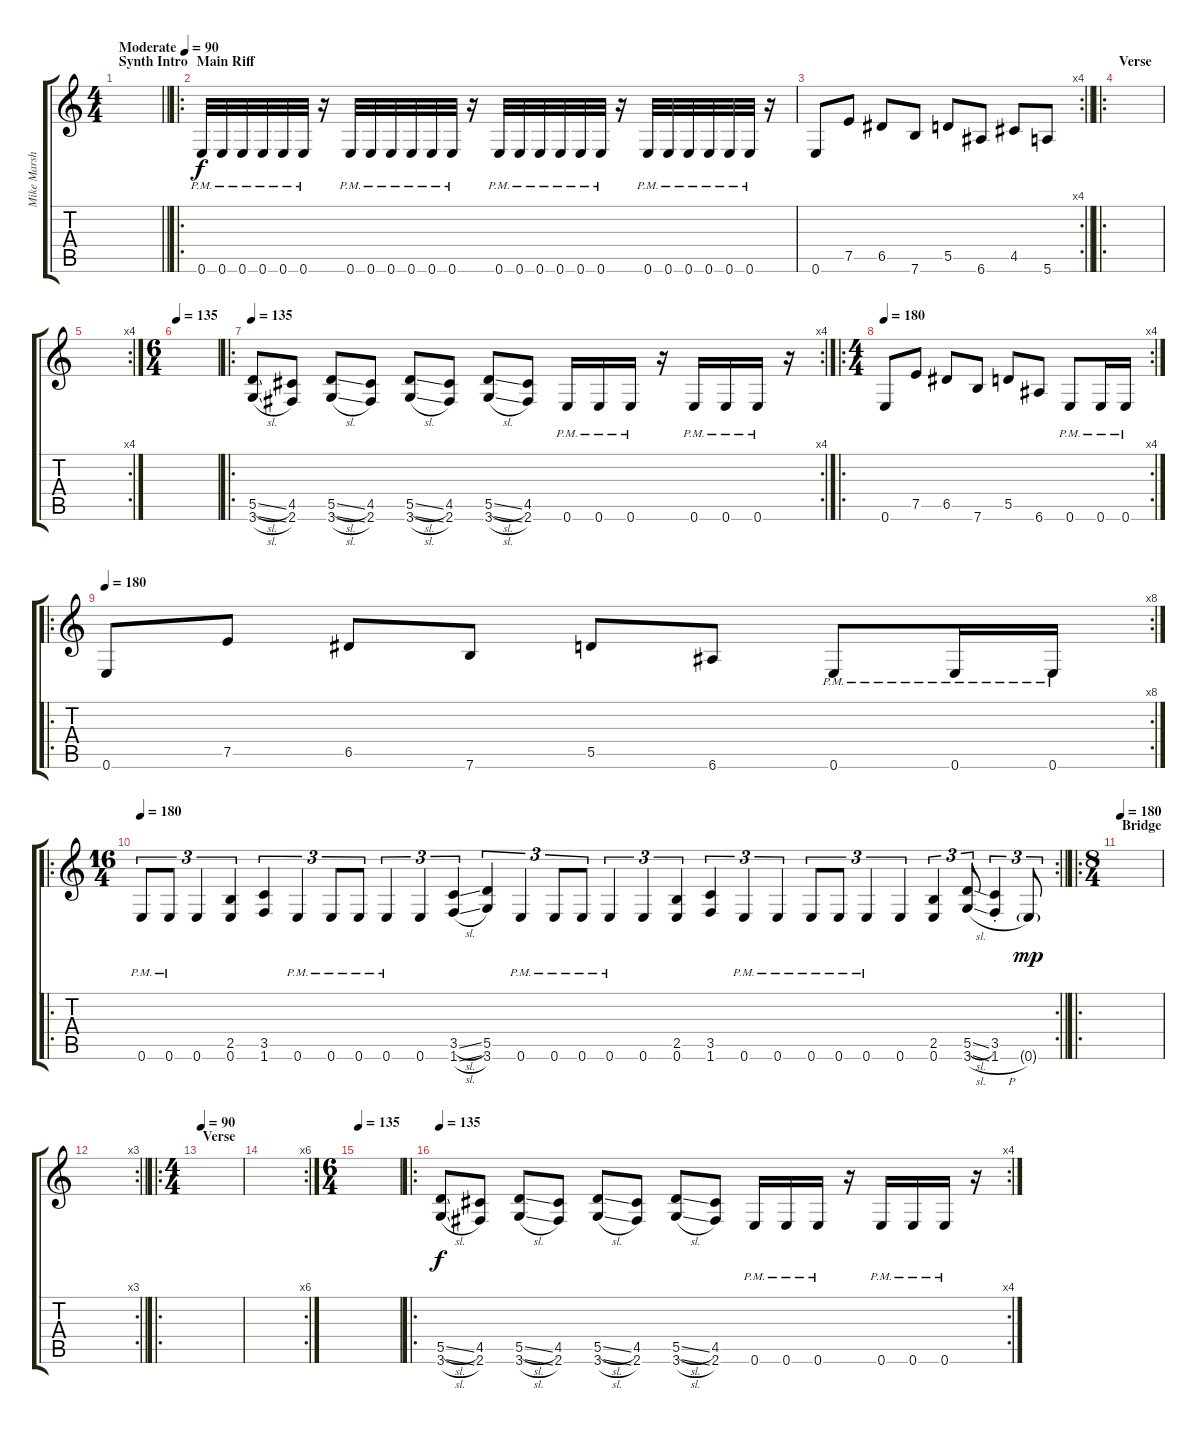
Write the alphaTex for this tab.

\track ("Mike Marsh" "Mike Marsh") {instrument distortionguitar}
\staff {score tabs}
\tuning (E4 B3 G3 D3 A2 E2) {hide}
\ts (4 4)
\section ("" "Synth Intro")
\tempo (90 "Moderate")
\clef g2
\barLineRight lightlight
\ks c
|
\ro
\section ("" "Main Riff")
0.6{pm}.32 0.6{pm}.32 0.6{pm}.32 0.6{pm}.32 0.6{pm}.32 0.6{pm}.32 r.16 0.6{pm}.32 0.6{pm}.32 0.6{pm}.32 0.6{pm}.32 0.6{pm}.32 0.6{pm}.32 r.16 0.6{pm}.32 0.6{pm}.32 0.6{pm}.32 0.6{pm}.32 0.6{pm}.32 0.6{pm}.32 r.16 0.6{pm}.32 0.6{pm}.32 0.6{pm}.32 0.6{pm}.32 0.6{pm}.32 0.6{pm}.32 r.16 |
\rc 4
\barLineRight lightlight
0.6.8 7.5.8 6.5.8 7.6.8 5.5.8 6.6.8 4.5.8 5.6.8 |
\ro
\section ("" "Verse")
|
\rc 4
|
\ts (6 4)
\tempo 135
|
\ro
\rc 4
\tempo 135
(5.5{sl} 3.6{sl}).8 (4.5 2.6).8 (5.5{sl} 3.6{sl}).8 (4.5 2.6).8 (5.5{sl} 3.6{sl}).8 (4.5 2.6).8 (5.5{sl} 3.6{sl}).8 (4.5 2.6).8 0.6{pm}.16 0.6{pm}.16 0.6{pm}.16 r.16 0.6{pm}.16 0.6{pm}.16 0.6{pm}.16 r.16 |
\ro
\rc 4
\ts (4 4)
\tempo 180
0.6.8 7.5.8 6.5.8 7.6.8 5.5.8 6.6.8 0.6{pm}.8 0.6{pm}.16 0.6{pm}.16 |
\ro
\rc 8
\tempo 180
0.6.8 7.5.8 6.5.8 7.6.8 5.5.8 6.6.8 0.6{pm}.8 0.6{pm}.16 0.6{pm}.16 |
\ro
\rc 2
\ts (16 4)
\tempo 180
\barLineRight lightlight
0.6{pm}.8{tu (3 2)} 0.6{pm}.8{tu (3 2)} 0.6.4{tu (3 2)} (2.5 0.6).4{tu (3 2)} (3.5 1.6).4{tu (3 2)} 0.6{pm}.4{tu (3 2)} 0.6{pm}.8{tu (3 2)} 0.6{pm}.8{tu (3 2)} 0.6{pm}.4{tu (3 2)} 0.6.4{tu (3 2)} (3.5{sl} 1.6{sl}).4{tu (3 2)} (5.5 3.6).4{tu (3 2)} 0.6{pm}.4{tu (3 2)} 0.6{pm}.8{tu (3 2)} 0.6{pm}.8{tu (3 2)} 0.6{pm}.4{tu (3 2)} 0.6.4{tu (3 2)} (2.5 0.6).4{tu (3 2)} (3.5 1.6).4{tu (3 2)} 0.6{pm}.4{tu (3 2)} 0.6{pm}.4{tu (3 2)} 0.6{pm}.8{tu (3 2)} 0.6{pm}.8{tu (3 2)} 0.6{pm}.4{tu (3 2)} 0.6.4{tu (3 2)} (2.5 0.6).4{tu (3 2)} (5.5{sl} 3.6{sl}).8{tu (3 2)} (3.5{st} 1.6{h}).4{tu (3 2)} 0.6{g}.8{tu (3 2) dy mp} |
\ro
\ts (8 4)
\section ("" "Bridge")
\tempo 180
|
\rc 3
\barLineRight lightlight
|
\ro
\ts (4 4)
\section ("" "Verse")
\tempo 90
|
\rc 6
|
\ts (6 4)
\tempo 135
|
\ro
\rc 4
\tempo 135
(5.5{sl} 3.6{sl}).8{dy f} (4.5 2.6).8 (5.5{sl} 3.6{sl}).8 (4.5 2.6).8 (5.5{sl} 3.6{sl}).8 (4.5 2.6).8 (5.5{sl} 3.6{sl}).8 (4.5 2.6).8 0.6{pm}.16 0.6{pm}.16 0.6{pm}.16 r.16 0.6{pm}.16 0.6{pm}.16 0.6{pm}.16 r.16
